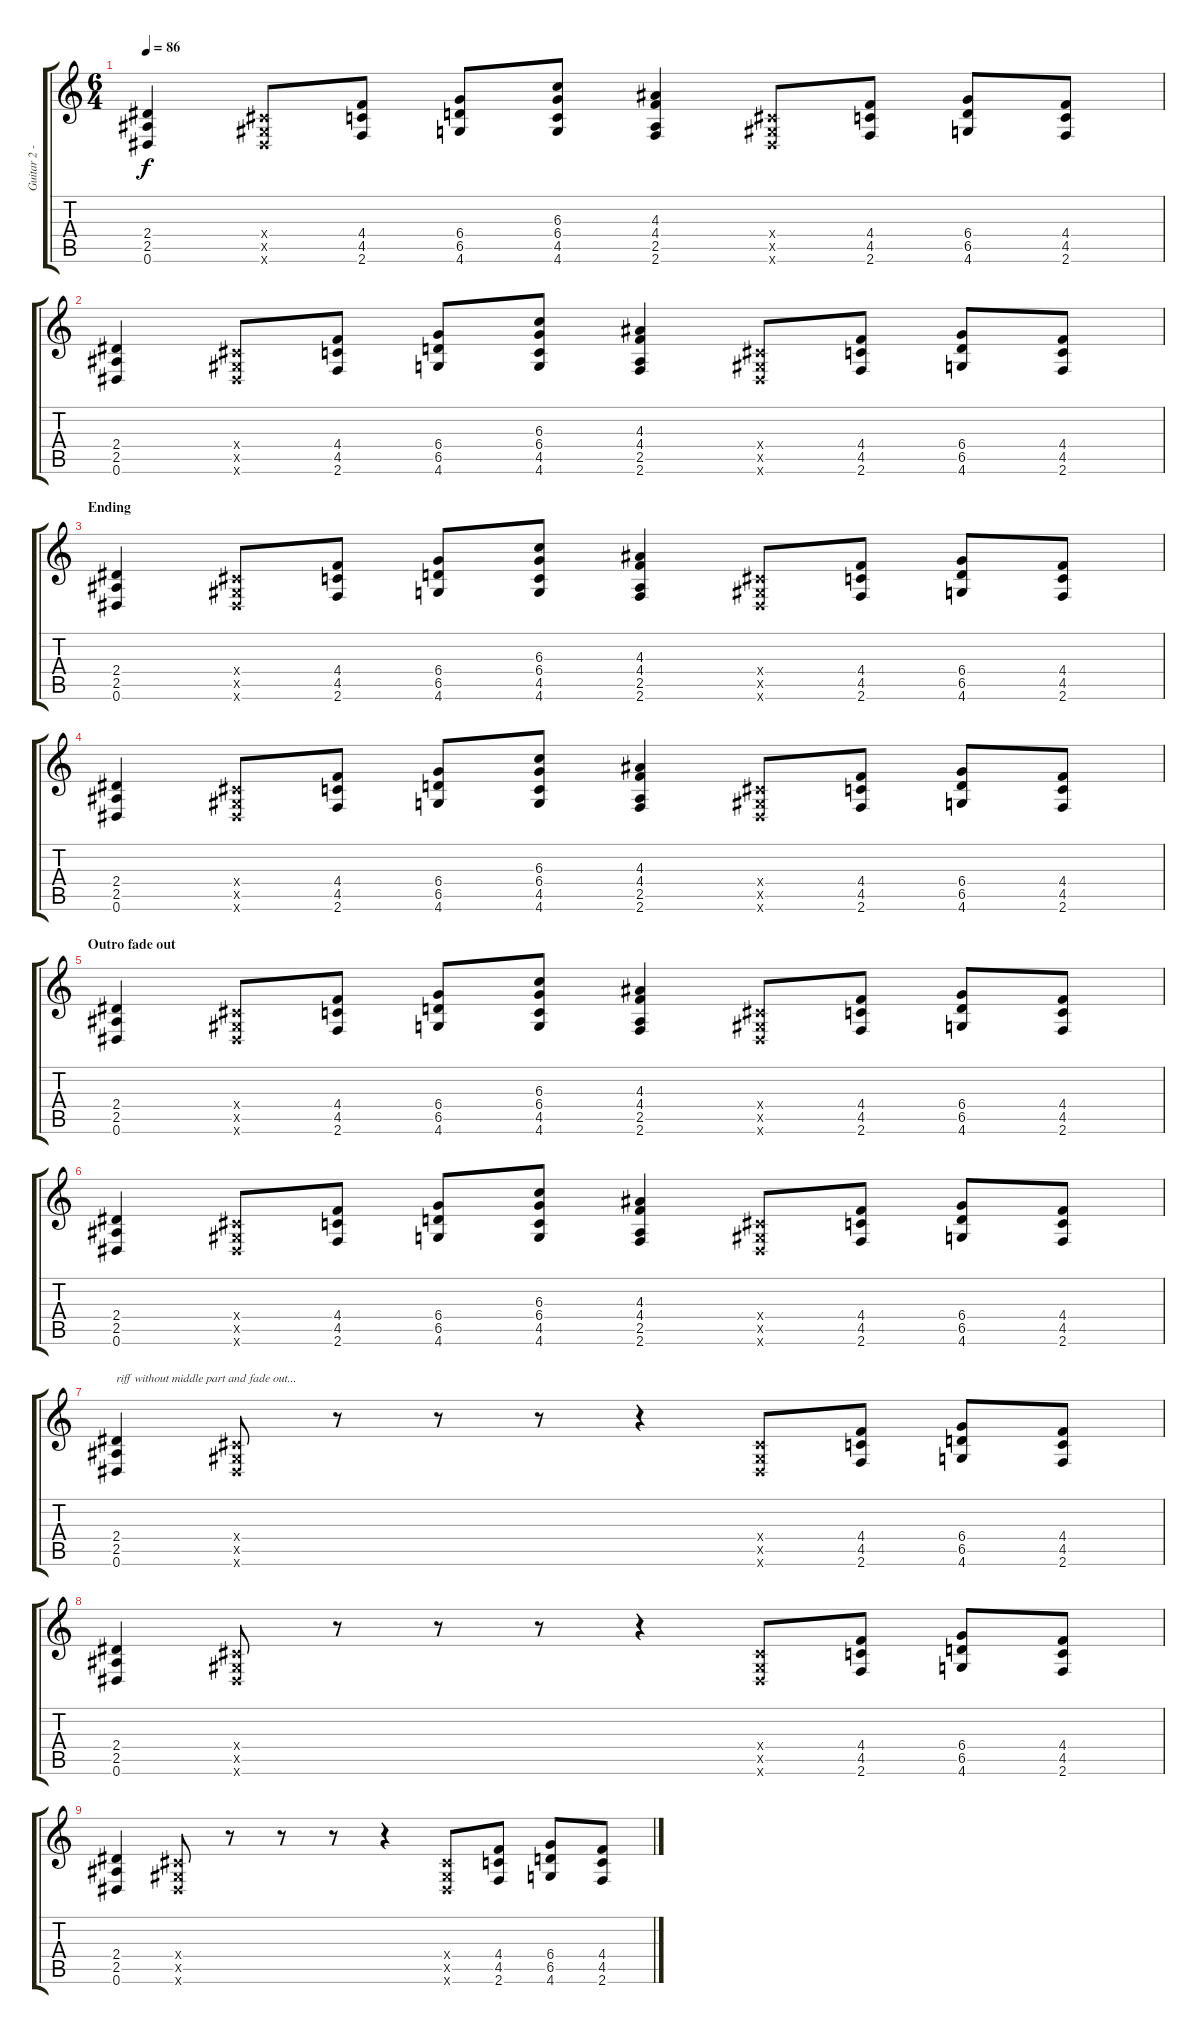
\track ("Guitar 2 - Eb" "Guitar 2 -") {instrument overdrivenguitar}
\staff {score tabs}
\tuning (Eb4 Bb3 Gb3 Db3 Ab2 Eb2) {hide}
\ts (6 4)
\tempo 86
\clef g2
\ks c
(2.4 2.5 0.6).4{dy f} (0.4{x} 0.5{x} 0.6{x}).8 (4.4 4.5 2.6).8 (6.4 6.5 4.6).8 (6.3 6.4 4.5 4.6).8 (4.3 4.4 2.5 2.6).4 (0.4{x} 0.5{x} 0.6{x}).8 (4.4 4.5 2.6).8 (6.4 6.5 4.6).8 (4.4 4.5 2.6).8 |
(2.4 2.5 0.6).4 (0.4{x} 0.5{x} 0.6{x}).8 (4.4 4.5 2.6).8 (6.4 6.5 4.6).8 (6.3 6.4 4.5 4.6).8 (4.3 4.4 2.5 2.6).4 (0.4{x} 0.5{x} 0.6{x}).8 (4.4 4.5 2.6).8 (6.4 6.5 4.6).8 (4.4 4.5 2.6).8 |
\section ("" "Ending")
(2.4 2.5 0.6).4 (0.4{x} 0.5{x} 0.6{x}).8 (4.4 4.5 2.6).8 (6.4 6.5 4.6).8 (6.3 6.4 4.5 4.6).8 (4.3 4.4 2.5 2.6).4 (0.4{x} 0.5{x} 0.6{x}).8 (4.4 4.5 2.6).8 (6.4 6.5 4.6).8 (4.4 4.5 2.6).8 |
(2.4 2.5 0.6).4 (0.4{x} 0.5{x} 0.6{x}).8 (4.4 4.5 2.6).8 (6.4 6.5 4.6).8 (6.3 6.4 4.5 4.6).8 (4.3 4.4 2.5 2.6).4 (0.4{x} 0.5{x} 0.6{x}).8 (4.4 4.5 2.6).8 (6.4 6.5 4.6).8 (4.4 4.5 2.6).8 |
\section ("" "Outro fade out")
(2.4 2.5 0.6).4 (0.4{x} 0.5{x} 0.6{x}).8 (4.4 4.5 2.6).8 (6.4 6.5 4.6).8 (6.3 6.4 4.5 4.6).8 (4.3 4.4 2.5 2.6).4 (0.4{x} 0.5{x} 0.6{x}).8 (4.4 4.5 2.6).8 (6.4 6.5 4.6).8 (4.4 4.5 2.6).8 |
(2.4 2.5 0.6).4 (0.4{x} 0.5{x} 0.6{x}).8 (4.4 4.5 2.6).8 (6.4 6.5 4.6).8 (6.3 6.4 4.5 4.6).8 (4.3 4.4 2.5 2.6).4 (0.4{x} 0.5{x} 0.6{x}).8 (4.4 4.5 2.6).8 (6.4 6.5 4.6).8 (4.4 4.5 2.6).8 |
(2.4 2.5 0.6).4{txt "riff without middle part and fade out..."} (0.4{x} 0.5{x} 0.6{x}).8 r.8 r.8 r.8 r.4 (0.4{x} 0.5{x} 0.6{x}).8 (4.4 4.5 2.6).8 (6.4 6.5 4.6).8 (4.4 4.5 2.6).8 |
(2.4 2.5 0.6).4 (0.4{x} 0.5{x} 0.6{x}).8 r.8 r.8 r.8 r.4 (0.4{x} 0.5{x} 0.6{x}).8 (4.4 4.5 2.6).8 (6.4 6.5 4.6).8 (4.4 4.5 2.6).8 |
(2.4 2.5 0.6).4 (0.4{x} 0.5{x} 0.6{x}).8 r.8 r.8 r.8 r.4 (0.4{x} 0.5{x} 0.6{x}).8 (4.4 4.5 2.6).8 (6.4 6.5 4.6).8 (4.4 4.5 2.6).8
